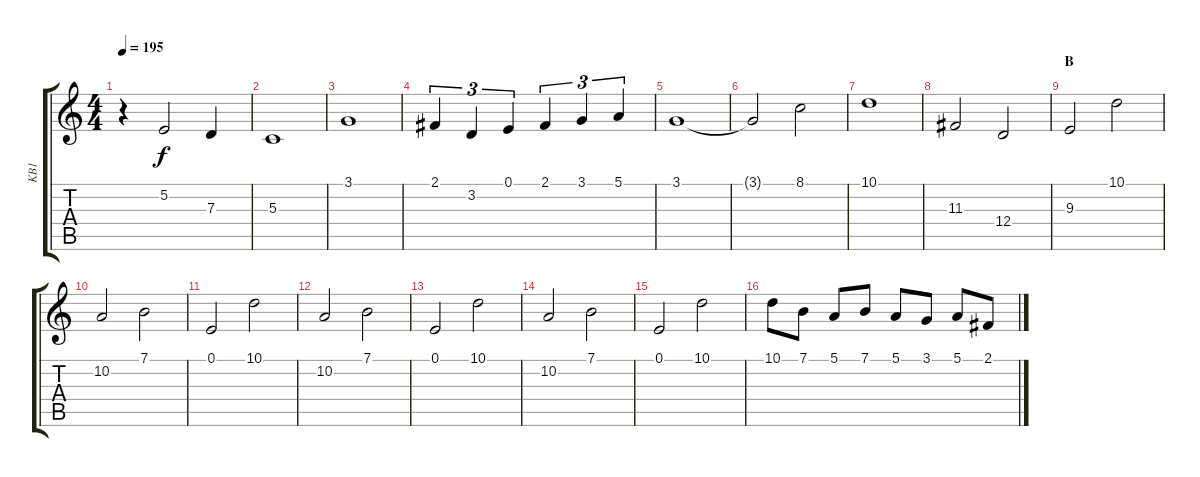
\track ("KB1" "KB1") {instrument drawbarorgan}
\staff {score tabs}
\tuning (E4 B3 G3 D3 A2 E2) {hide}
\ts (4 4)
\tempo 195
\clef g2
\ks c
r.4{dy f} 5.2.2 7.3.4 |
5.3.1 |
3.1.1 |
2.1.4{tu (3 2)} 3.2.4{tu (3 2)} 0.1.4{tu (3 2)} 2.1.4{tu (3 2)} 3.1.4{tu (3 2)} 5.1.4{tu (3 2)} |
3.1.1 |
3.1{t}.2 8.1.2 |
10.1.1 |
11.3.2 12.4.2 |
\section ("" "B")
9.3.2 10.1.2 |
10.2.2 7.1.2 |
0.1.2 10.1.2 |
10.2.2 7.1.2 |
0.1.2 10.1.2 |
10.2.2 7.1.2 |
0.1.2 10.1.2 |
10.1.8 7.1.8 5.1.8 7.1.8 5.1.8 3.1.8 5.1.8 2.1.8
